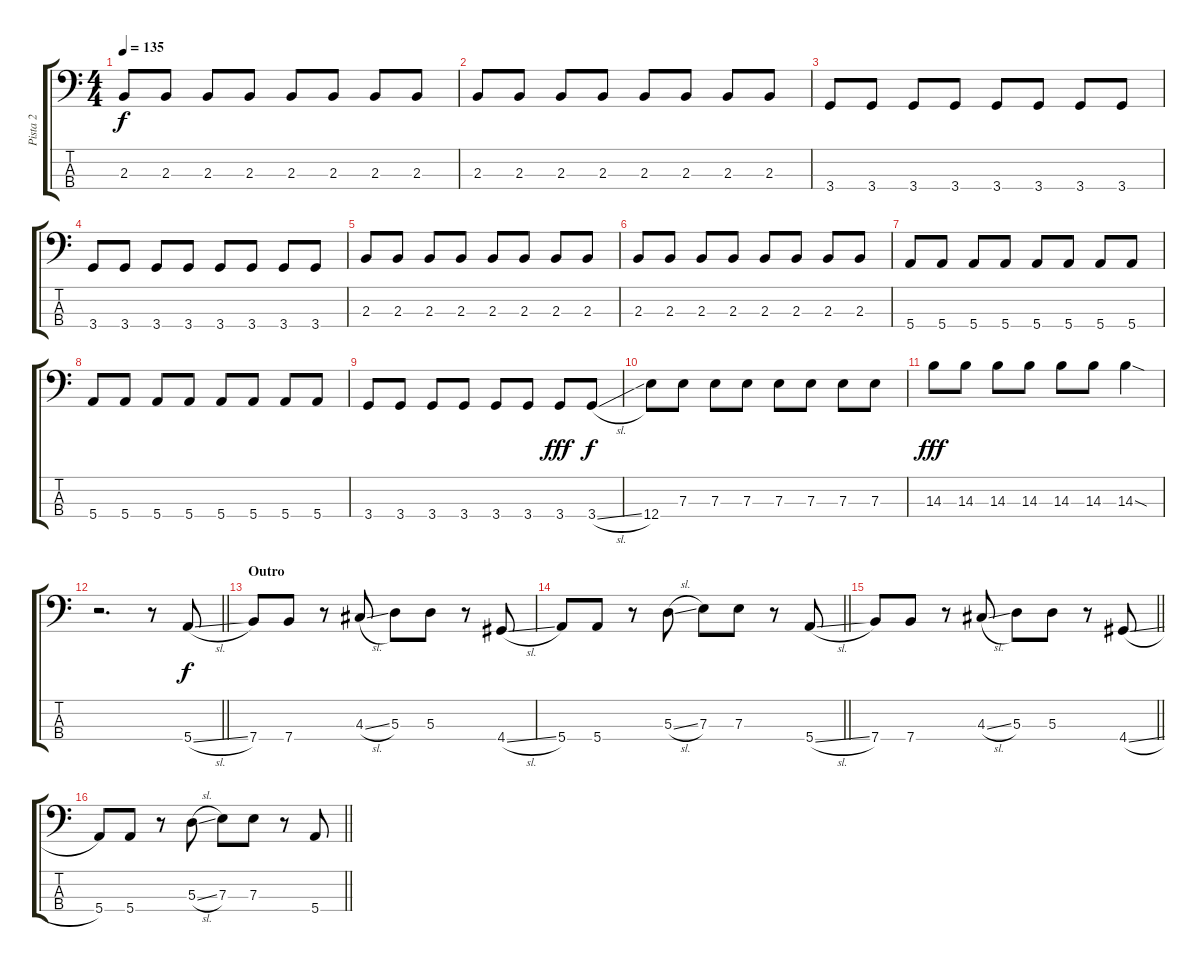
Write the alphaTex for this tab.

\track ("Pista 2" "Pista 2") {instrument distortionguitar}
\staff {score tabs}
\tuning (G2 D2 A1 E1) {hide}
\ts (4 4)
\tempo 135
\clef f4
\ks c
2.3.8{dy f} 2.3.8 2.3.8 2.3.8 2.3.8 2.3.8 2.3.8 2.3.8 |
2.3.8 2.3.8 2.3.8 2.3.8 2.3.8 2.3.8 2.3.8 2.3.8 |
3.4.8 3.4.8 3.4.8 3.4.8 3.4.8 3.4.8 3.4.8 3.4.8 |
3.4.8 3.4.8 3.4.8 3.4.8 3.4.8 3.4.8 3.4.8 3.4.8 |
2.3.8 2.3.8 2.3.8 2.3.8 2.3.8 2.3.8 2.3.8 2.3.8 |
2.3.8 2.3.8 2.3.8 2.3.8 2.3.8 2.3.8 2.3.8 2.3.8 |
5.4.8 5.4.8 5.4.8 5.4.8 5.4.8 5.4.8 5.4.8 5.4.8 |
5.4.8 5.4.8 5.4.8 5.4.8 5.4.8 5.4.8 5.4.8 5.4.8 |
3.4.8 3.4.8 3.4.8 3.4.8 3.4.8 3.4.8 3.4.8{dy fff} 3.4{sl}.8{dy f} |
12.4.8 7.3.8 7.3.8 7.3.8 7.3.8 7.3.8 7.3.8 7.3.8 |
14.3.8{dy fff} 14.3.8 14.3.8 14.3.8 14.3.8 14.3.8 14.3{sod}.4 |
\barLineRight lightlight
r.2{d instrument distortionguitar} r.8 5.4{sl}.8{dy f} |
\section ("" "Outro")
7.4.8 7.4.8 r.8 4.3{sl}.8 5.3.8 5.3.8 r.8 4.4{sl}.8 |
\barLineRight lightlight
5.4.8 5.4.8 r.8 5.3{sl}.8 7.3.8 7.3.8 r.8 5.4{sl}.8 |
\barLineRight lightlight
7.4.8 7.4.8 r.8 4.3{sl}.8 5.3.8 5.3.8 r.8 4.4{sl}.8 |
\barLineRight lightlight
5.4.8 5.4.8 r.8 5.3{sl}.8 7.3.8 7.3.8 r.8 5.4{sl}.8
